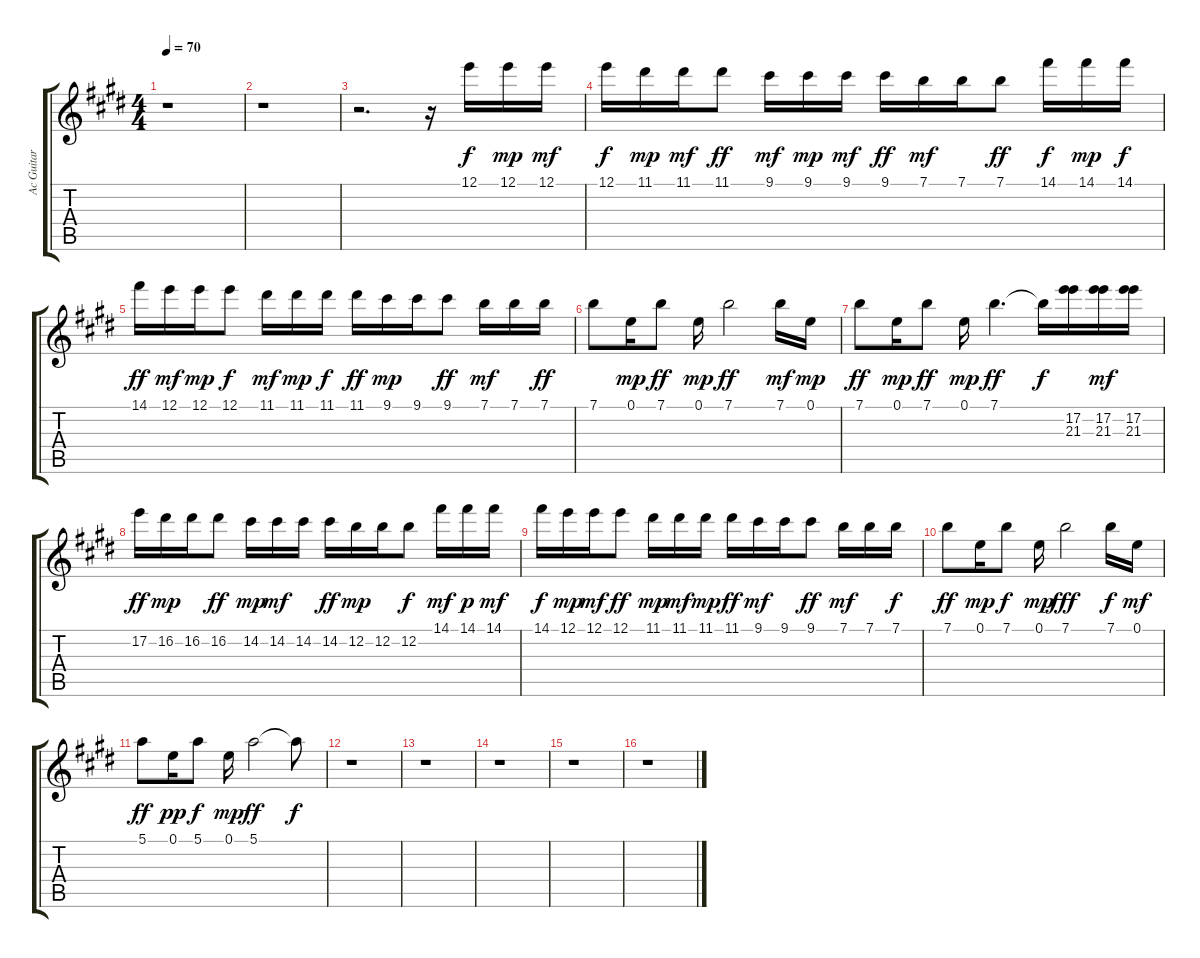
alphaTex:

\track ("Ac Guitar" "Ac Guitar") {instrument acousticguitarsteel}
\staff {score tabs}
\tuning (E4 B3 G3 D3 A2 E2) {hide}
\ts (4 4)
\tempo 70
\clef g2
\ks e
r.1{dy f} |
r.1 |
r.2{d} r.16 12.1.16 12.1.16{dy mp} 12.1.16{dy mf} |
12.1.16{dy f} 11.1.16{dy mp} 11.1.16{dy mf} 11.1.8{dy ff} 9.1.16{dy mf} 9.1.16{dy mp} 9.1.16{dy mf} 9.1.16{dy ff} 7.1.16{dy mf} 7.1.16 7.1.8{dy ff} 14.1.16{dy f} 14.1.16{dy mp} 14.1.16{dy f} |
14.1.16{dy ff} 12.1.16{dy mf} 12.1.16{dy mp} 12.1.8{dy f} 11.1.16{dy mf} 11.1.16{dy mp} 11.1.16{dy f} 11.1.16{dy ff} 9.1.16{dy mp} 9.1.16 9.1.8{dy ff} 7.1.16{dy mf} 7.1.16 7.1.16{dy ff} |
7.1.8 0.1.16{dy mp} 7.1.8{dy ff} 0.1.16{dy mp} 7.1.2{dy ff} 7.1.16{dy mf} 0.1.16{dy mp} |
7.1.8{dy ff} 0.1.16{dy mp} 7.1.8{dy ff} 0.1.16{dy mp} 7.1.4{d dy ff} 7.1{t}.16{dy f} (17.2 21.3).16 (17.2 21.3).16{dy mf} (17.2 21.3).16 |
17.2.16{dy ff} 16.2.16{dy mp} 16.2.16 16.2.8{dy ff} 14.2.16{dy mp} 14.2.16{dy mf} 14.2.16 14.2.16{dy ff} 12.2.16{dy mp} 12.2.16 12.2.8{dy f} 14.1.16{dy mf} 14.1.16{dy p} 14.1.16{dy mf} |
14.1.16{dy f} 12.1.16{dy mp} 12.1.16{dy mf} 12.1.8{dy ff} 11.1.16{dy mp} 11.1.16{dy mf} 11.1.16{dy mp} 11.1.16{dy ff} 9.1.16{dy mf} 9.1.16 9.1.8{dy ff} 7.1.16{dy mf} 7.1.16 7.1.16{dy f} |
7.1.8{dy ff} 0.1.16{dy mp} 7.1.8{dy f} 0.1.16{dy mp} 7.1.2{dy fff} 7.1.16{dy f} 0.1.16{dy mf} |
5.1.8{dy ff} 0.1.16{dy pp} 5.1.8{dy f} 0.1.16{dy mp} 5.1.2{dy ff} 5.1{t}.8{dy f} |
r.1 |
r.1 |
r.1 |
r.1 |
r.1
